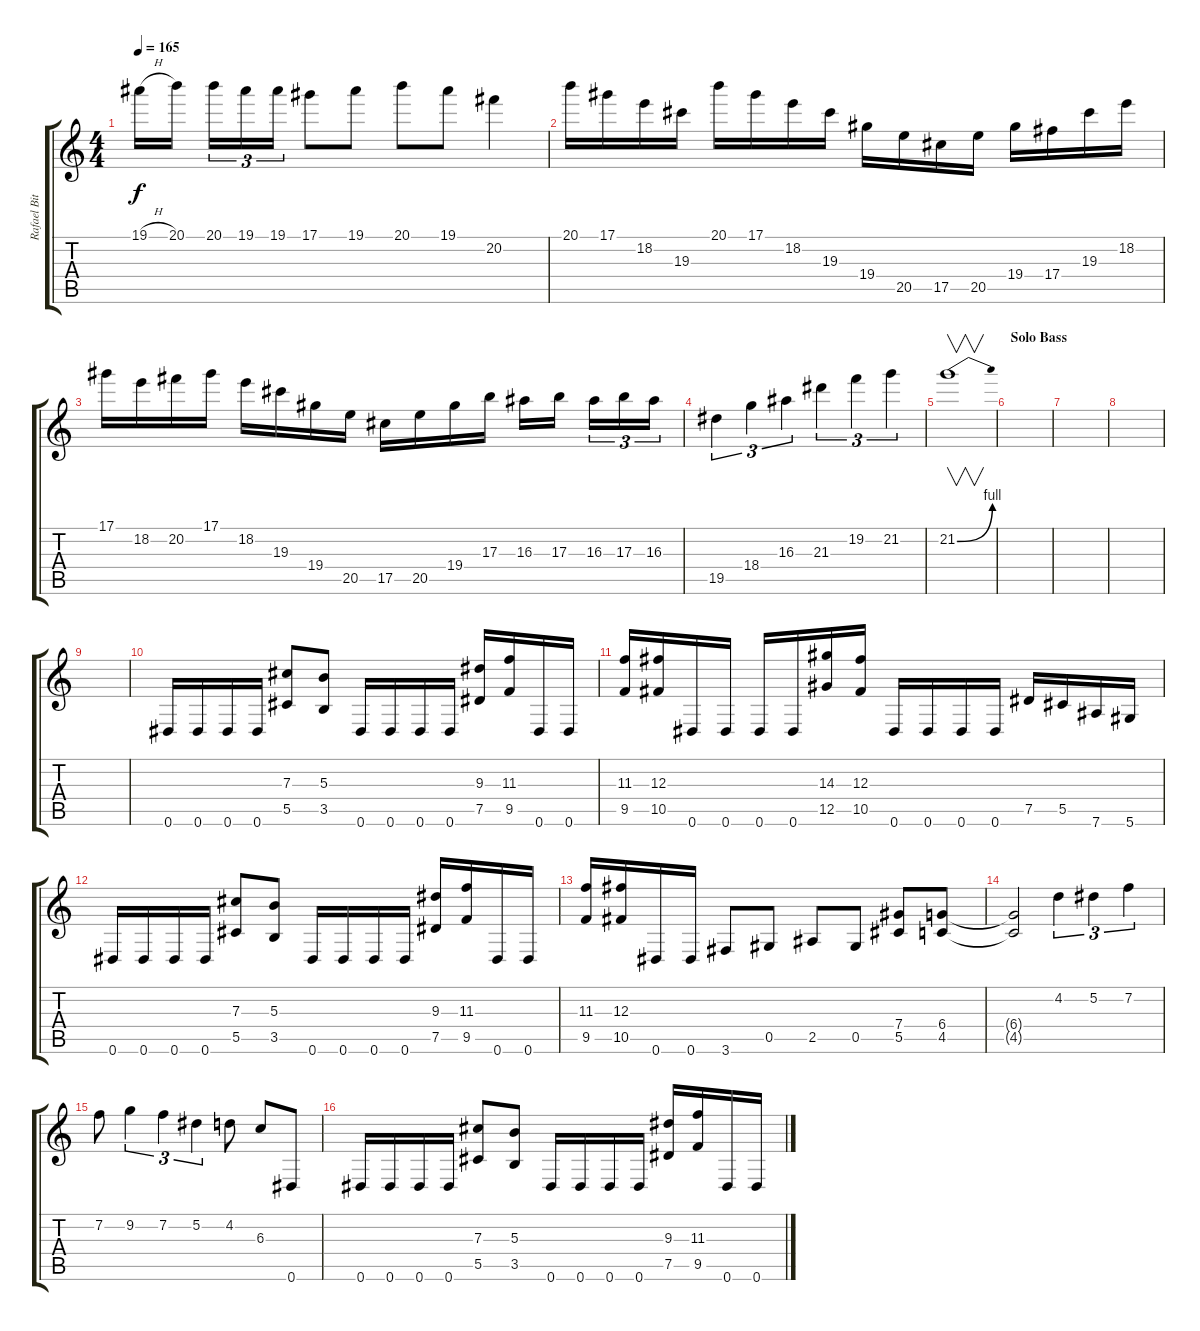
\track ("Rafael Bittencourt" "Rafael Bit") {instrument distortionguitar}
\staff {score tabs}
\tuning (Eb4 Bb3 Gb3 Db3 Ab2 Eb2) {hide}
\ts (4 4)
\tempo 165
\clef g2
\ks c
19.1{h}.16{dy f} 20.1.16 20.1.16{tu (3 2)} 19.1.16{tu (3 2)} 19.1.16{tu (3 2)} 17.1.8 19.1.8 20.1.8 19.1.8 20.2.4 |
20.1.16 17.1.16 18.2.16 19.3.16 20.1.16 17.1.16 18.2.16 19.3.16 19.4.16 20.5.16 17.5.16 20.5.16 19.4.16 17.4.16 19.3.16 18.2.16 |
17.1.16 18.2.16 20.2.16 17.1.16 18.2.16 19.3.16 19.4.16 20.5.16 17.5.16 20.5.16 19.4.16 17.3.16 16.3.16 17.3.16 16.3.16{tu (3 2)} 17.3.16{tu (3 2)} 16.3.16{tu (3 2)} |
19.5.4{tu (3 2)} 18.4.4{tu (3 2)} 16.3.4{tu (3 2)} 21.3.4{tu (3 2)} 19.2.4{tu (3 2)} 21.2.4{tu (3 2)} |
21.2{be (bend 0 0 60 4)}.1{v} |
\section ("" "Solo Bass")
|
|
|
|
0.6.16{volume 12} 0.6.16 0.6.16 0.6.16 (7.3 5.5).8 (5.3 3.5).8 0.6.16 0.6.16 0.6.16 0.6.16 (9.3 7.5).16 (11.3 9.5).16 0.6.16 0.6.16 |
(11.3 9.5).16 (12.3 10.5).16 0.6.16 0.6.16 0.6.16 0.6.16 (14.3 12.5).16 (12.3 10.5).16 0.6.16 0.6.16 0.6.16 0.6.16 7.5.16 5.5.16 7.6.16 5.6.16 |
0.6.16 0.6.16 0.6.16 0.6.16 (7.3 5.5).8 (5.3 3.5).8 0.6.16 0.6.16 0.6.16 0.6.16 (9.3 7.5).16 (11.3 9.5).16 0.6.16 0.6.16 |
(11.3 9.5).16 (12.3 10.5).16 0.6.16 0.6.16 3.6.8 0.5.8 2.5.8 0.5.8 (7.4 5.5).8{volume 16} (6.4 4.5).8 |
(6.4{t} 4.5{t}).2 4.2.4{tu (3 2)} 5.2.4{tu (3 2)} 7.2.4{tu (3 2)} |
7.2.8 9.2.4{tu (3 2)} 7.2.4{tu (3 2)} 5.2.4{tu (3 2)} 4.2.8 6.3.8 0.6.8 |
0.6.16{volume 12} 0.6.16 0.6.16 0.6.16 (7.3 5.5).8 (5.3 3.5).8 0.6.16 0.6.16 0.6.16 0.6.16 (9.3 7.5).16 (11.3 9.5).16 0.6.16 0.6.16
